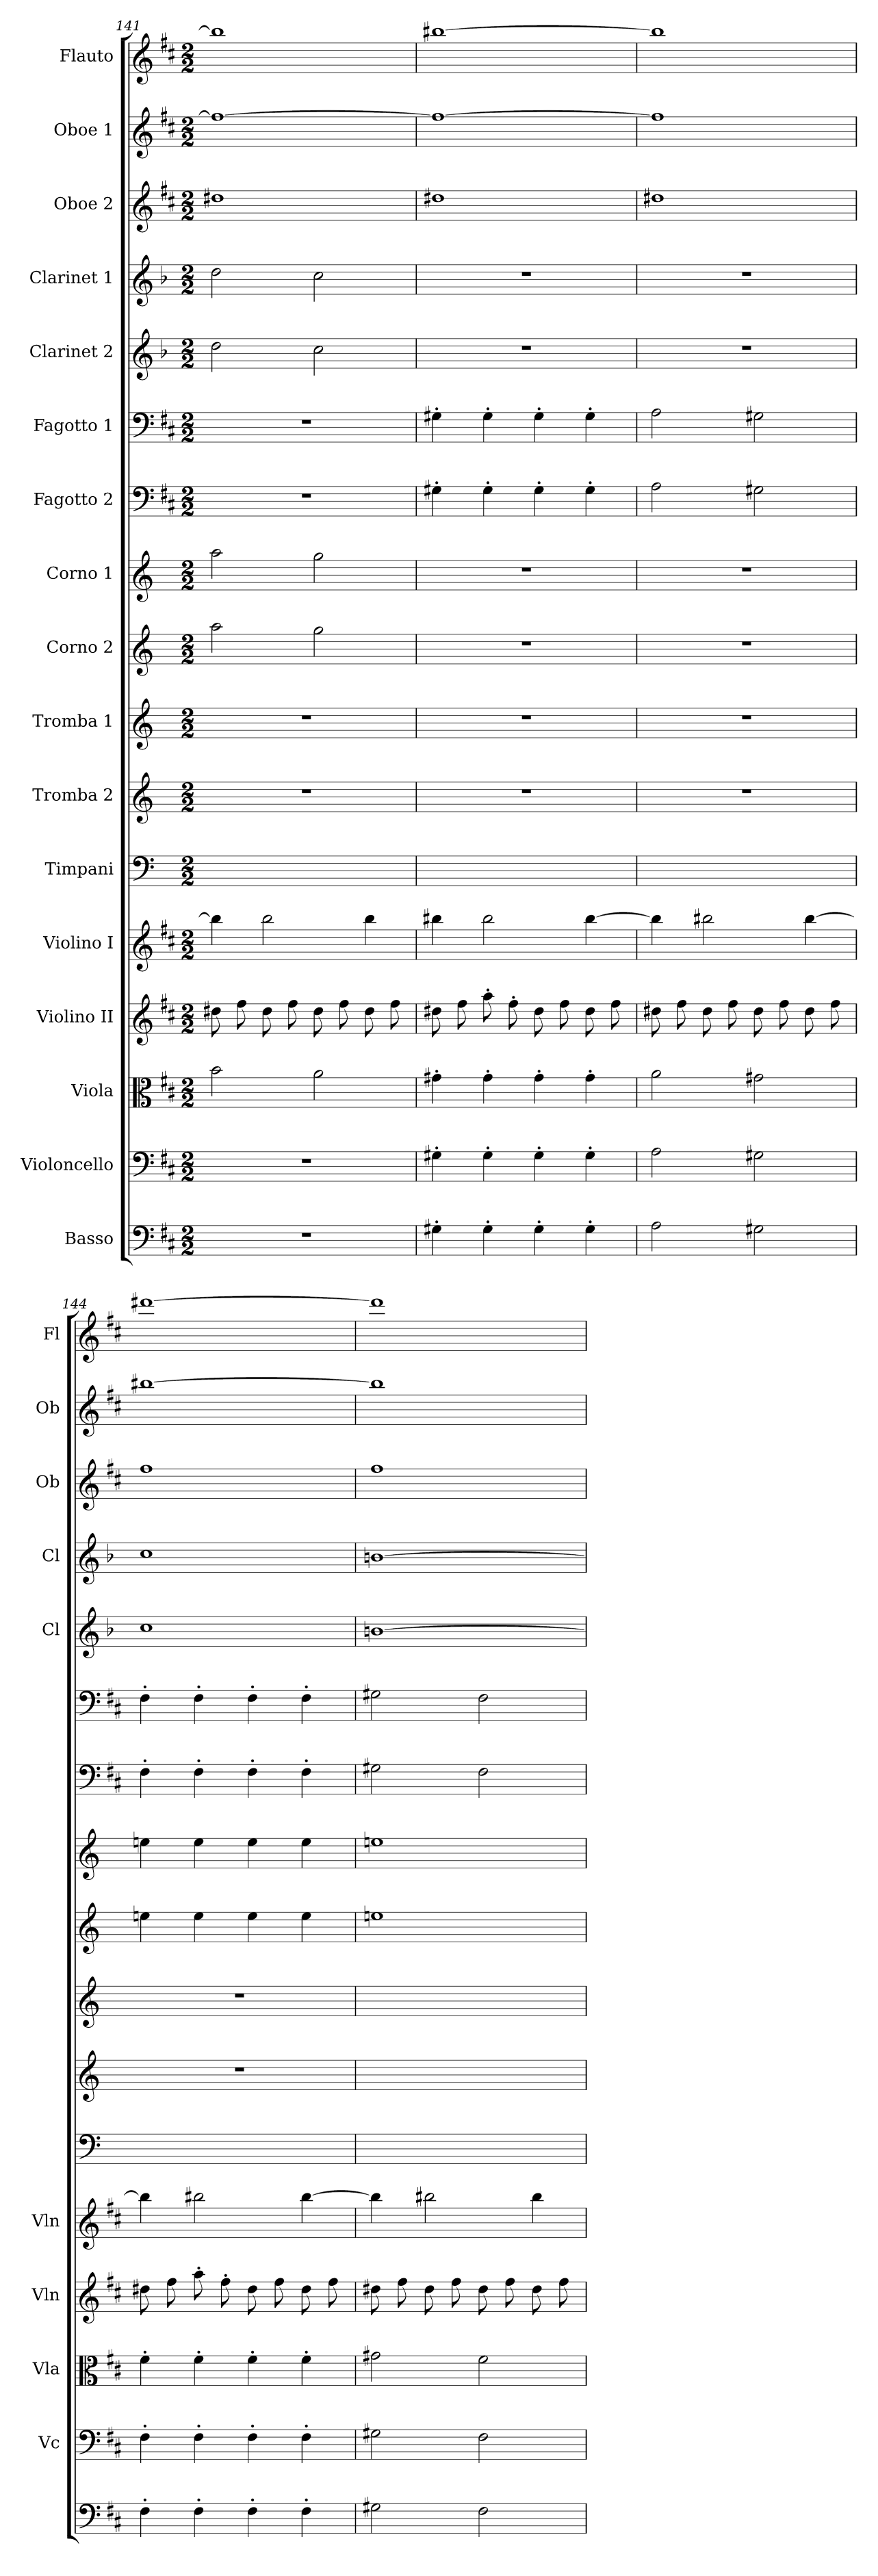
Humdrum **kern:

**kern	**kern	**kern	**kern	**kern	**kern	**kern	**kern	**kern	**kern	**kern	**kern	**kern	**kern	**kern	**kern	**kern
*part17	*part16	*part15	*part14	*part13	*part12	*part11	*part10	*part9	*part8	*part7	*part6	*part5	*part4	*part3	*part2	*part1
*staff17	*staff16	*staff15	*staff14	*staff13	*staff12	*staff11	*staff10	*staff9	*staff8	*staff7	*staff6	*staff5	*staff4	*staff3	*staff2	*staff1
*I"Basso	*I"Violoncello	*I"Viola	*I"Violino II	*I"Violino I	*I"Timpani	*I"Tromba 2	*I"Tromba 1	*I"Corno 2	*I"Corno 1	*I"Fagotto 2	*I"Fagotto 1	*I"Clarinet 2	*I"Clarinet 1	*I"Oboe 2	*I"Oboe 1	*I"Flauto
*	*I'Vc	*I'Vla	*I'Vln	*I'Vln	*	*	*	*	*	*	*	*I'Cl	*I'Cl	*I'Ob	*I'Ob	*I'Fl
*clefF4	*clefF4	*clefC3	*clefG2	*clefG2	*clefF4	*clefG2	*clefG2	*clefG2	*clefG2	*clefF4	*clefF4	*clefG2	*clefG2	*clefG2	*clefG2	*clefG2
*ITrd7c12	*	*	*	*	*	*ITrd-1c-2	*ITrd-1c-2	*ITrd6c10	*ITrd6c10	*	*	*ITrd2c3	*ITrd2c3	*	*	*
*k[f#c#]	*k[f#c#]	*k[f#c#]	*k[f#c#]	*k[f#c#]	*	*	*	*	*	*k[f#c#]	*k[f#c#]	*k[f#c#]	*k[f#c#]	*k[f#c#]	*k[f#c#]	*k[f#c#]
*M2/2	*M2/2	*M2/2	*M2/2	*M2/2	*M2/2	*M2/2	*M2/2	*M2/2	*M2/2	*M2/2	*M2/2	*M2/2	*M2/2	*M2/2	*M2/2	*M2/2
=141	=141	=141	=141	=141	=141	=141	=141	=141	=141	=141	=141	=141	=141	=141	=141	=141
1r	1r	2b	8dd#X	4bb]	1ryy	1r	1r	2b	2b	1r	1r	2b	2b	1dd#X	1ff#_	1bb]
.	.	.	8ff#	.	.	.	.	.	.	.	.	.	.	.	.	.
.	.	.	8dd#	2bb	.	.	.	.	.	.	.	.	.	.	.	.
.	.	.	8ff#	.	.	.	.	.	.	.	.	.	.	.	.	.
.	.	2a	8dd#	.	.	.	.	2a	2a	.	.	2a	2a	.	.	.
.	.	.	8ff#	.	.	.	.	.	.	.	.	.	.	.	.	.
.	.	.	8dd#	4bb	.	.	.	.	.	.	.	.	.	.	.	.
.	.	.	8ff#	.	.	.	.	.	.	.	.	.	.	.	.	.
=142	=142	=142	=142	=142	=142	=142	=142	=142	=142	=142	=142	=142	=142	=142	=142	=142
4GG#X'	4G#X'	4g#X'	8dd#X	4bb#X	1ryy	1r	1r	1r	1r	4G#X'	4G#X'	1r	1r	1dd#X	1ff#_	[1bb#X
.	.	.	8ff#	.	.	.	.	.	.	.	.	.	.	.	.	.
4GG#'	4G#'	4g#'	8aa'	2bb#	.	.	.	.	.	4G#'	4G#'	.	.	.	.	.
.	.	.	8ff#'	.	.	.	.	.	.	.	.	.	.	.	.	.
4GG#'	4G#'	4g#'	8dd#	.	.	.	.	.	.	4G#'	4G#'	.	.	.	.	.
.	.	.	8ff#	.	.	.	.	.	.	.	.	.	.	.	.	.
4GG#'	4G#'	4g#'	8dd#	[4bb#	.	.	.	.	.	4G#'	4G#'	.	.	.	.	.
.	.	.	8ff#	.	.	.	.	.	.	.	.	.	.	.	.	.
=143	=143	=143	=143	=143	=143	=143	=143	=143	=143	=143	=143	=143	=143	=143	=143	=143
2AA	2A	2a	8dd#X	4bb#]	1ryy	1r	1r	1r	1r	2A	2A	1r	1r	1dd#X	1ff#]	1bb#]
.	.	.	8ff#	.	.	.	.	.	.	.	.	.	.	.	.	.
.	.	.	8dd#	2bb#X	.	.	.	.	.	.	.	.	.	.	.	.
.	.	.	8ff#	.	.	.	.	.	.	.	.	.	.	.	.	.
2GG#X	2G#X	2g#X	8dd#	.	.	.	.	.	.	2G#X	2G#X	.	.	.	.	.
.	.	.	8ff#	.	.	.	.	.	.	.	.	.	.	.	.	.
.	.	.	8dd#	[4bb#	.	.	.	.	.	.	.	.	.	.	.	.
.	.	.	8ff#	.	.	.	.	.	.	.	.	.	.	.	.	.
=144	=144	=144	=144	=144	=144	=144	=144	=144	=144	=144	=144	=144	=144	=144	=144	=144
4FF#'	4F#'	4f#'	8dd#X	4bb#]	1ryy	1r	1r	4f#X	4f#X	4F#'	4F#'	1a	1a	1ff#	[1bb#X	[1ddd#X
.	.	.	8ff#	.	.	.	.	.	.	.	.	.	.	.	.	.
4FF#'	4F#'	4f#'	8aa'	2bb#X	.	.	.	4f#	4f#	4F#'	4F#'	.	.	.	.	.
.	.	.	8ff#'	.	.	.	.	.	.	.	.	.	.	.	.	.
4FF#'	4F#'	4f#'	8dd#	.	.	.	.	4f#	4f#	4F#'	4F#'	.	.	.	.	.
.	.	.	8ff#	.	.	.	.	.	.	.	.	.	.	.	.	.
4FF#'	4F#'	4f#'	8dd#	[4bb#	.	.	.	4f#	4f#	4F#'	4F#'	.	.	.	.	.
.	.	.	8ff#	.	.	.	.	.	.	.	.	.	.	.	.	.
=145	=145	=145	=145	=145	=145	=145	=145	=145	=145	=145	=145	=145	=145	=145	=145	=145
2GG#X	2G#X	2g#X	8dd#X	4bb#]	1ryy	1ryy	1ryy	1f#X	1f#X	2G#X	2G#X	[1g#X	[1g#X	1ff#	1bb#]	1ddd#]
.	.	.	8ff#	.	.	.	.	.	.	.	.	.	.	.	.	.
.	.	.	8dd#	2bb#X	.	.	.	.	.	.	.	.	.	.	.	.
.	.	.	8ff#	.	.	.	.	.	.	.	.	.	.	.	.	.
2FF#	2F#	2f#	8dd#	.	.	.	.	.	.	2F#	2F#	.	.	.	.	.
.	.	.	8ff#	.	.	.	.	.	.	.	.	.	.	.	.	.
.	.	.	8dd#	4bb#	.	.	.	.	.	.	.	.	.	.	.	.
.	.	.	8ff#	.	.	.	.	.	.	.	.	.	.	.	.	.
=	=	=	=	=	=	=	=	=	=	=	=	=	=	=	=	=
*-	*-	*-	*-	*-	*-	*-	*-	*-	*-	*-	*-	*-	*-	*-	*-	*-
